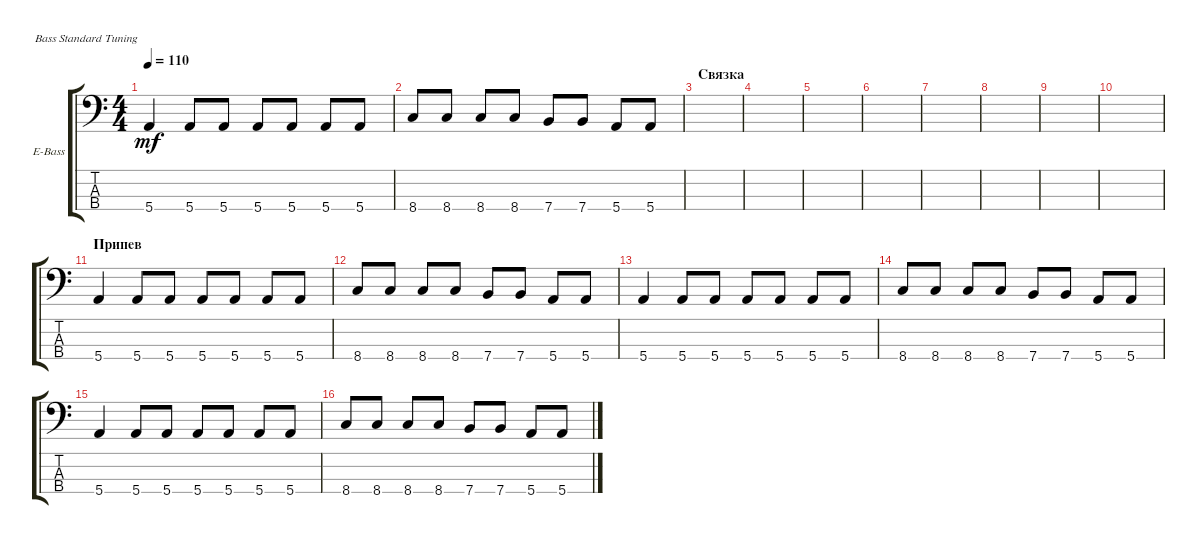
\defaultSystemsLayout 4
\bracketExtendMode groupsimilarinstruments
\firstSystemTrackNameOrientation horizontal
\otherSystemsTrackNameOrientation horizontal
\track ("А. Андреев" "E-Bass") {instrument electricbassfinger}
\staff {score tabs}
\tuning (G2 D2 A1 E1)
\ts (4 4)
\tempo 110
\clef f4
\ks c
5.4.4{dy mf} 5.4.8 5.4.8 5.4.8 5.4.8 5.4.8 5.4.8 |
8.4.8 8.4.8 8.4.8 8.4.8 7.4.8 7.4.8 5.4.8 5.4.8 |
\section ("" "Связка")
|
|
|
|
|
|
|
|
\section ("" "Припев")
5.4.4 5.4.8 5.4.8 5.4.8 5.4.8 5.4.8 5.4.8 |
8.4.8 8.4.8 8.4.8 8.4.8 7.4.8 7.4.8 5.4.8 5.4.8 |
5.4.4 5.4.8 5.4.8 5.4.8 5.4.8 5.4.8 5.4.8 |
8.4.8 8.4.8 8.4.8 8.4.8 7.4.8 7.4.8 5.4.8 5.4.8 |
5.4.4 5.4.8 5.4.8 5.4.8 5.4.8 5.4.8 5.4.8 |
8.4.8 8.4.8 8.4.8 8.4.8 7.4.8 7.4.8 5.4.8 5.4.8
